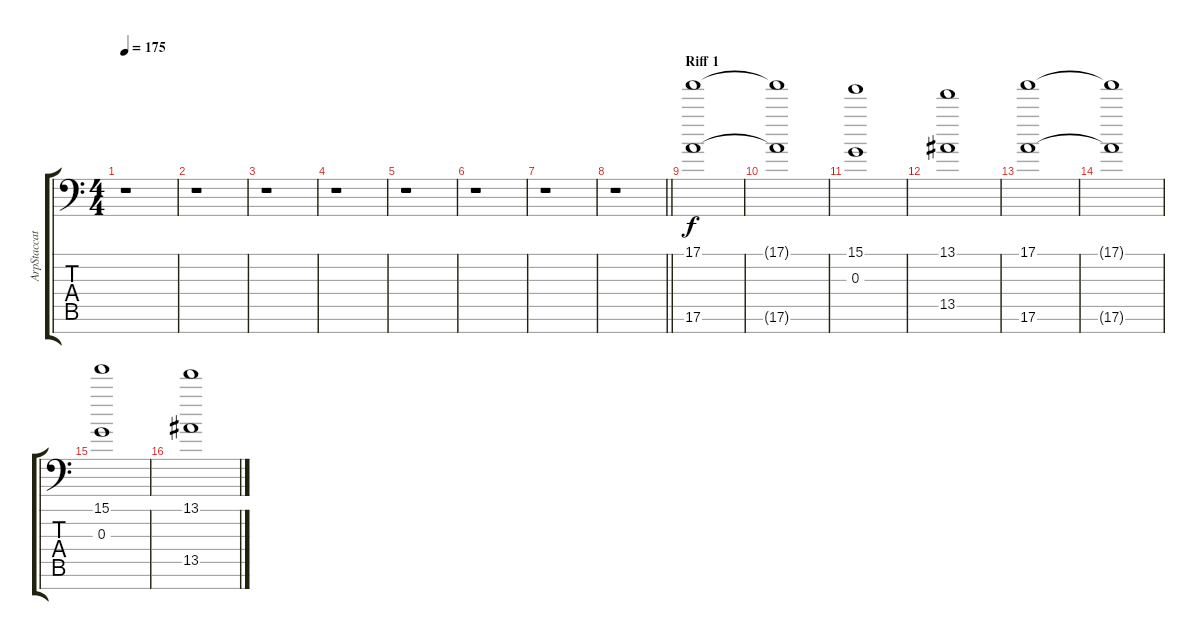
\track ("ArpStaccat" "ArpStaccat") {instrument slapbass2}
\staff {score tabs}
\tuning (E4 B3 G3 D3 A2 E2 C-1) {hide}
\ts (4 4)
\tempo 175
\clef f4
\ks c
r.1{dy f} |
r.1 |
r.1 |
r.1 |
r.1 |
r.1 |
r.1 |
\barLineRight lightlight
r.1 |
\section ("" "Riff 1")
(17.1 17.6).1 |
(17.1{t} 17.6{t}).1 |
(15.1 0.3).1 |
(13.1 13.5).1 |
(17.1 17.6).1 |
(17.1{t} 17.6{t}).1 |
(15.1 0.3).1 |
(13.1 13.5).1
